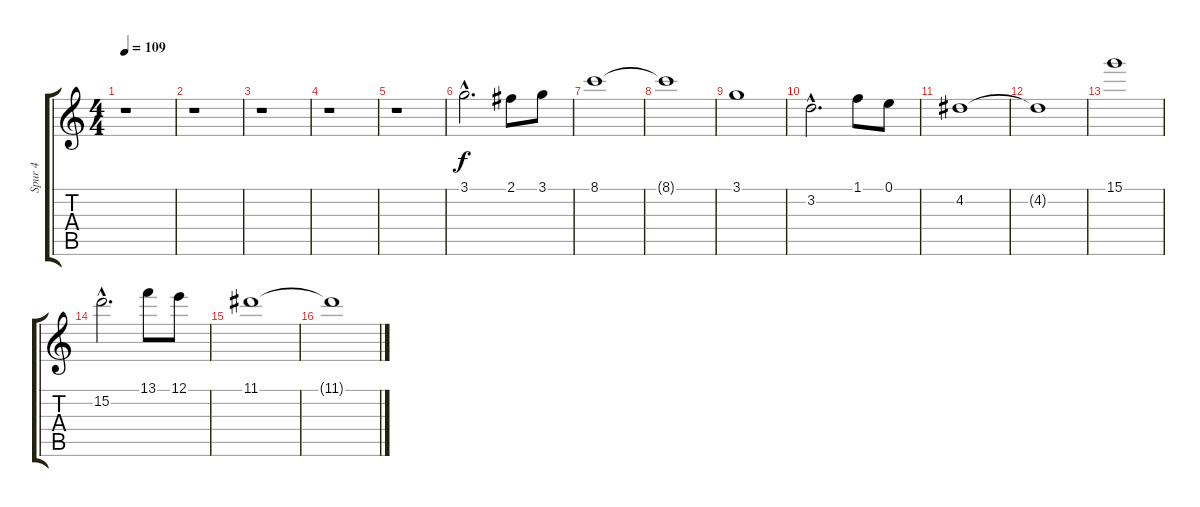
\track ("Spur 4" "Spur 4") {instrument electricguitarjazz}
\staff {score tabs}
\tuning (E4 B3 G3 D3 A2 E2) {hide}
\ts (4 4)
\tempo 109
\clef g2
\ks c
r.1{dy f} |
r.1 |
r.1 |
r.1 |
r.1 |
3.1{hac}.2{d} 2.1.8 3.1.8 |
8.1.1 |
8.1{t}.1 |
3.1.1 |
3.2{hac}.2{d} 1.1.8 0.1.8 |
4.2.1 |
4.2{t}.1 |
15.1.1 |
15.2{hac}.2{d} 13.1.8 12.1.8 |
11.1.1 |
11.1{t}.1
